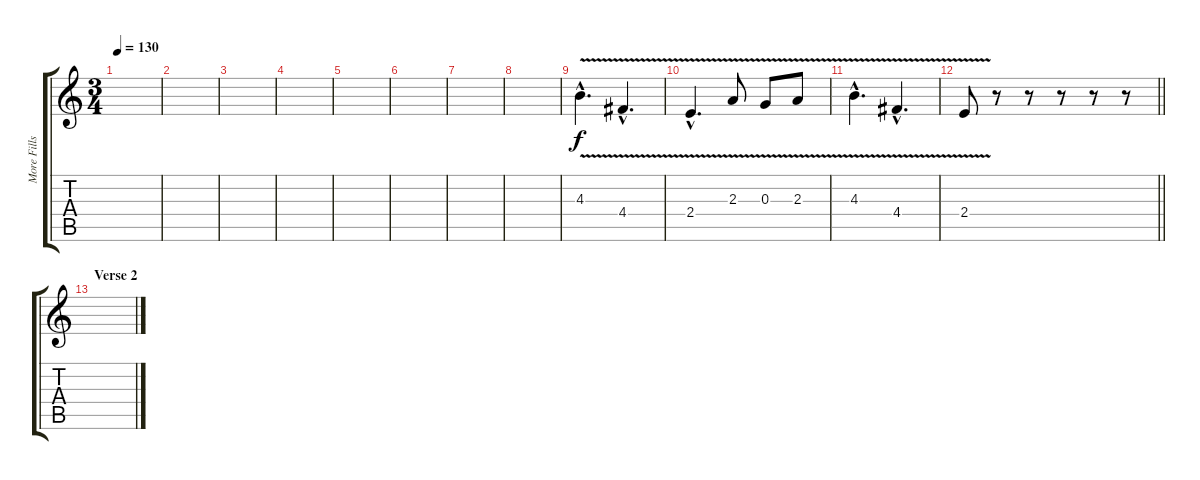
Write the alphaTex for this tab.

\track ("More Fills" "More Fills") {instrument distortionguitar}
\staff {score tabs}
\tuning (E4 B3 G3 D3 A2 E2) {hide}
\ts (3 4)
\tempo 130
\clef g2
\ks c
|
|
|
|
|
|
|
|
4.3{v hac}.4{d} 4.4{v hac}.4{d} |
2.4{v hac}.4{d} 2.3{v}.8 0.3{v}.8 2.3{v}.8 |
4.3{v hac}.4{d} 4.4{v hac}.4{d} |
\barLineRight lightlight
2.4{v}.8 r.8 r.8 r.8 r.8 r.8 |
\section ("" "Verse 2")
